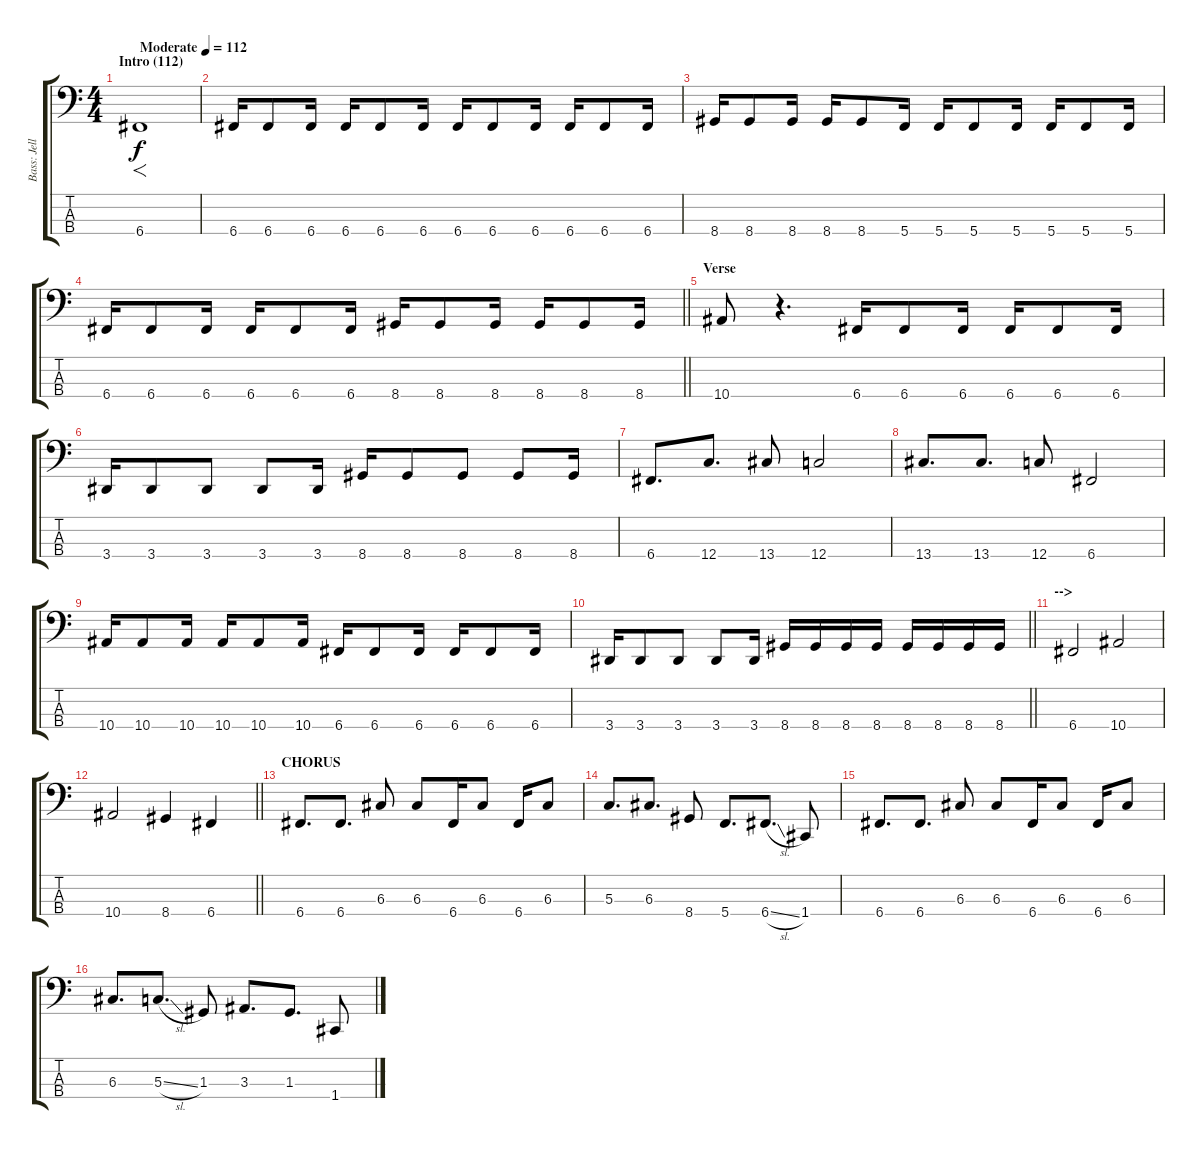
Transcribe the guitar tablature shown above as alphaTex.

\track ("Bass: Jelle" "Bass: Jell") {instrument electricbasspick}
\staff {score tabs}
\tuning (F2 C2 G1 C1) {hide}
\ts (4 4)
\section ("" "Intro (112)")
\tempo (112 "Moderate")
\clef f4
\ks c
6.4.1{f dy f instrument electricbasspick} |
6.4.16 6.4.8 6.4.16 6.4.16 6.4.8 6.4.16 6.4.16 6.4.8 6.4.16 6.4.16 6.4.8 6.4.16 |
8.4.16 8.4.8 8.4.16 8.4.16 8.4.8 5.4.16 5.4.16 5.4.8 5.4.16 5.4.16 5.4.8 5.4.16 |
\barLineRight lightlight
6.4.16 6.4.8 6.4.16 6.4.16 6.4.8 6.4.16 8.4.16 8.4.8 8.4.16 8.4.16 8.4.8 8.4.16 |
\section ("" "Verse")
10.4.8 r.4{d} 6.4.16 6.4.8 6.4.16 6.4.16 6.4.8 6.4.16 |
3.4.16 3.4.8 3.4.8 3.4.8 3.4.16 8.4.16 8.4.8 8.4.8 8.4.8 8.4.16 |
6.4.8{d} 12.4.8{d} 13.4.8 12.4.2 |
13.4.8{d} 13.4.8{d} 12.4.8 6.4.2 |
10.4.16 10.4.8 10.4.16 10.4.16 10.4.8 10.4.16 6.4.16 6.4.8 6.4.16 6.4.16 6.4.8 6.4.16 |
\barLineRight lightlight
3.4.16 3.4.8 3.4.8 3.4.8 3.4.16 8.4.16 8.4.16 8.4.16 8.4.16 8.4.16 8.4.16 8.4.16 8.4.16 |
\section ("" "-->")
6.4.2 10.4.2 |
\barLineRight lightlight
10.4.2 8.4.4 6.4.4 |
\section ("" "CHORUS")
6.4.8{d} 6.4.8{d} 6.3.8 6.3.8 6.4.16 6.3.8 6.4.16 6.3.8 |
5.3.8{d} 6.3.8{d} 8.4.8 5.4.8{d} 6.4{sl}.8{d} 1.4.8 |
6.4.8{d} 6.4.8{d} 6.3.8 6.3.8 6.4.16 6.3.8 6.4.16 6.3.8 |
6.3.8{d} 5.3{sl}.8{d} 1.3.8 3.3.8{d} 1.3.8{d} 1.4.8
